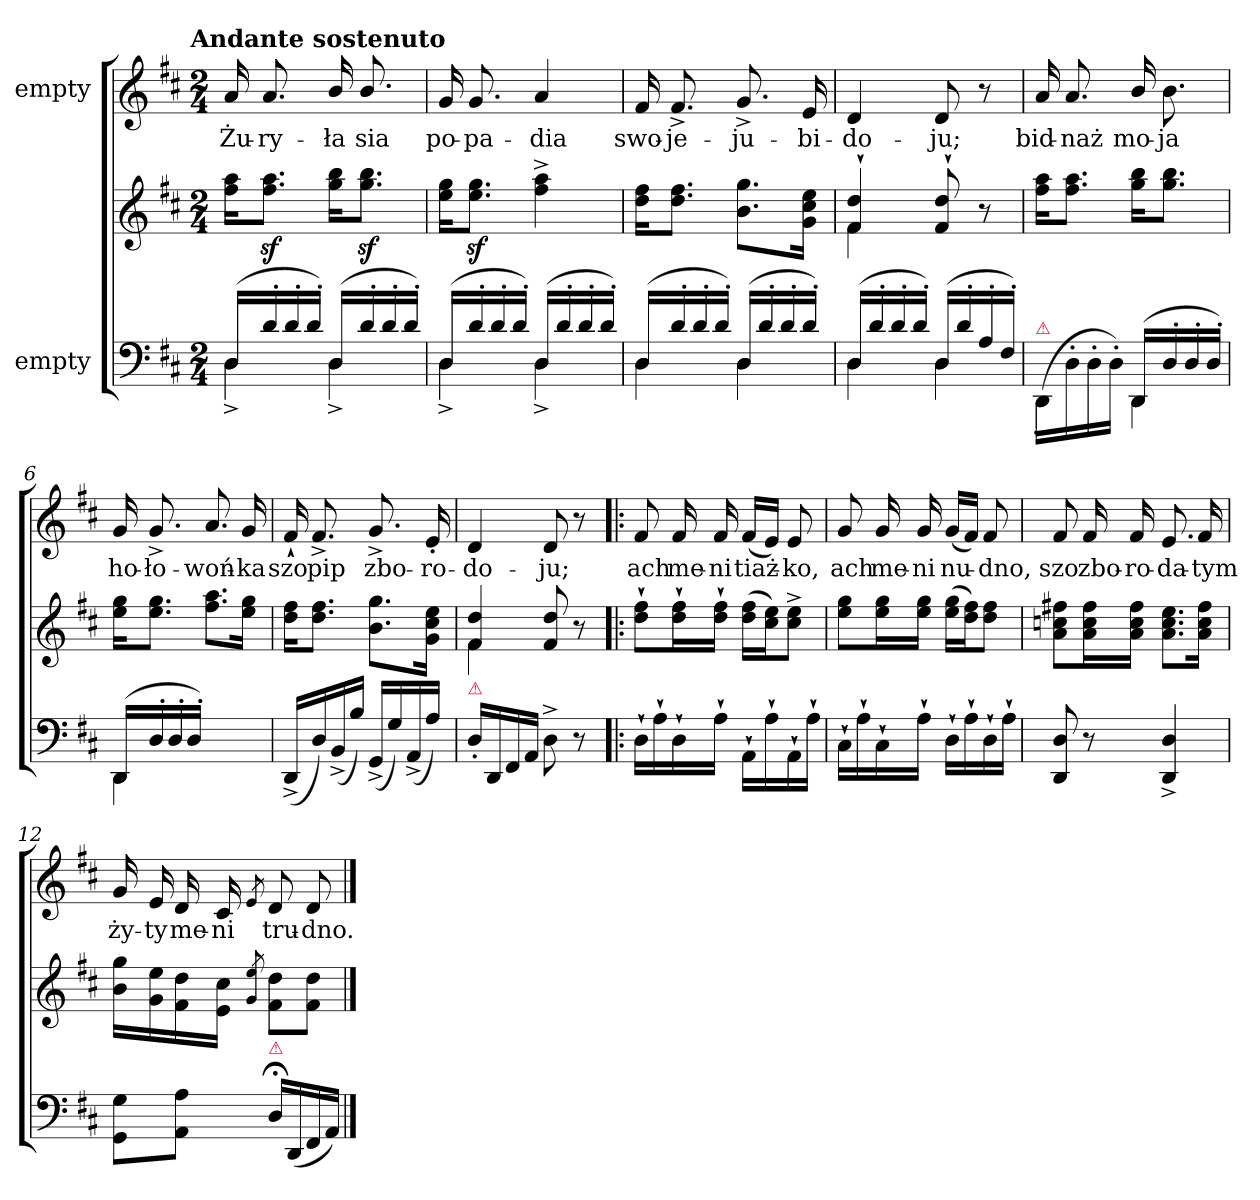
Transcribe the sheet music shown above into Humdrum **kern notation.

**kern	**kern	**kern	**text
*part2	*part2	*part1	*part1
*staff3	*staff2	*staff1	*staff1
*I"empty	*	*I"empty	*
*clefF4	*clefG2	*clefG2	*
*k[f#c#]	*k[f#c#]	*k[f#c#]	*
*D:	*D:	*D:	*
!!LO:TX:omd:t=Andante sostenuto
*M2/4	*M2/4	*M2/4	*
*MM72	*MM72	*MM72	*
=1	=1	=1	=1
*^	*	*	*
(<16D/LL	4D^\	16ff#\ 16aa\KL	16a/	Żu-
16d'/	.	8.ff#z\ 8.aaz\J	8.a/	-ry-
16d'/	.	.	.	.
16d'/JJ)	.	.	.	.
(<16D/LL	4D^\	16gg\ 16bb\KL	16b/	-ła
16d'/	.	8.ggz\ 8.bbz\J	8.b/	sia
16d'/	.	.	.	.
16d'/JJ)	.	.	.	.
=2	=2	=2	=2	=2
(<16D/LL	4D^\	16ee\ 16gg\KL	16g/	po-
16d'/	.	8.eez\ 8.ggz\J	8.g/	-pa-
16d'/	.	.	.	.
16d'/JJ)	.	.	.	.
(<16D/LL	4D^\	4ff#^<\ 4aa^<\	4a/	-dia
16d'/	.	.	.	.
16d'/	.	.	.	.
16d'/JJ)	.	.	.	.
=3	=3	=3	=3	=3
(<16D/LL	4D\	16dd\ 16ff#\KL	16f#/	swo-
16d'/	.	8.dd\ 8.ff#\J	8.f#^>/	-je-
16d'/	.	.	.	.
16d'/JJ)	.	.	.	.
(<16D/LL	4D\	8.b\ 8.gg\L	8.g^/	-ju-
16d'/	.	.	.	.
16d'/	.	.	.	.
16d'/JJ)	.	16g\ 16cc#\ 16ee\Jk	16e/	-bi-
=4	=4	=4	=4	=4
*	*	*^	*	*
(<16D/LL	4D\	4f#`/ 4dd`/	4f#\	4d/	-do-
16d'/	.	.	.	.	.
16d'/	.	.	.	.	.
16d'/JJ)	.	.	.	.	.
(<16D/LL	4D\	8f#`/ 8dd`/	8f#\yy	8d/	-ju;
16d'/	.	.	.	.	.
16A'/	.	8r	8ryy	8r	.
16F#'/JJ)	.	.	.	.	.
*	*	*v	*v	*	*
=5	=5	=5	=5	=5
!LO:TX:a:color=crimson:t=⚠	!	!	!	!
(>16DD/LL	4DD'\	16ff#\ 16aa\KL	16a/	bid-
16D'\	.	8.ff#\ 8.aa\J	8.a/	-naż
16D'\	.	.	.	.
16D'\JJ)	.	.	.	.
(16DD/LL	4DD\	16gg\ 16bb\KL	16b/	mo-
16D'/	.	8.gg\ 8.bb\J	8.b\	-ja
16D'/	.	.	.	.
16D'/JJ)	.	.	.	.
=6	=6	=6	=6	=6
(<16DD/LL	4DD\	16ee\ 16gg\KL	16g/	ho-
16D'/	.	8.ee\ 8.gg\J	8.g^>/	-ło-
16D'/	.	.	.	.
16D'/JJ)	.	.	.	.
4ryy	4ryy	8.ff#\ 8.aa\L	8.a/	-woń-
.	.	16ee\ 16gg\Jk	16g/	-ka
*v	*v	*	*	*
=7	=7	=7	=7
(16DD^/LL	16dd\ 16ff#\KL	16f#`/	szo
16D\)	8.dd\ 8.ff#\J	8.f#^>/	pip
(16BB^/	.	.	.
16B\JJ)	.	.	.
(16GG^/LL	8.b\ 8.gg\L	8.g^/	zbo-
16G\)	.	.	.
(16AA^/	.	.	.
16A\JJ)	16g\ 16cc#\ 16ee\Jk	16e'/	-ro-
=8	=8	=8	=8
*	*^	*	*
!LO:TX:a:color=crimson:t=⚠	!	!	!	!
16D'\LL	4f#/ 4dd/	4f#\	4d/	-do-
16DD/	.	.	.	.
16FF#/	.	.	.	.
16AA/JJ	.	.	.	.
8D^\	8f#/ 8dd/	8f#\yy	8d/	-ju;
8r	8r	8ryy	8r	.
*	*v	*v	*	*
=9!|:	=9!|:	=9!|:	=9!|:
16D`\LL	8dd`\ 8ff#`\L	8f#/	ach
16A`\	.	.	.
16D`\	16dd`\ 16ff#`\L	16f#/	me-
16A`\JJ	16dd`\ 16ff#`\JJ	16f#/	-ni
16AA`\LL	(16dd\ 16ff#\LL	(16f#/LL	tiaż-
16A`\	16cc#\ 16ee\J)	16e/JJ)	.
16AA`\	8cc#^\ 8ee^\J	8e/	-ko,
16A`\JJ	.	.	.
=10	=10	=10	=10
16C#`\LL	8ee\ 8gg\L	8g/	ach
16A`\	.	.	.
16C#`\	16ee\ 16gg\L	16g/	me-
16A`\JJ	16ee\ 16gg\JJ	16g/	-ni
16D`\LL	(16ee\ 16gg\LL	(16g/LL	nu-
16A`\	16dd\ 16ff#\J)	16f#/JJ)	.
16D`\	8dd\ 8ff#\J	8f#/	-dno,
16A`\JJ	.	.	.
=11	=11	=11	=11
8DD/ 8D/	8a\ 8ccn\ 8ff#X\L	8f#/	szo
8r	16a\ 16cc\ 16ff#\L	16f#/	zbo-
.	16a\ 16cc\ 16ff#\JJ	16f#/	-ro-
4DD^>/ 4D^>/	8.a\ 8.cc\ 8.ee\L	8.e/	-da-
.	16a\ 16cc\ 16ff#\Jk	16f#/	-tym
=12	=12	=12	=12
8GG\ 8G\L	16b\ 16gg\LL	16g/	ży-
.	16g\ 16ee\	16e/	-ty
8AA\ 8A\J	16f#\ 16dd\	16d/	me-
.	16e\ 16cc#\JJ	16c#/	-ni
.	8qg/ 8qee/	8qe/	.
!LO:TX:a:color=crimson:t=⚠	!	!	!
16D;<\LL	8f#\ 8dd\L	8d/	tru-
(16DD/	.	.	.
16FF#/	8f#\ 8dd\J	8d/	-dno.
16AA/JJ)	.	.	.
==	==	==	==
*-	*-	*-	*-
